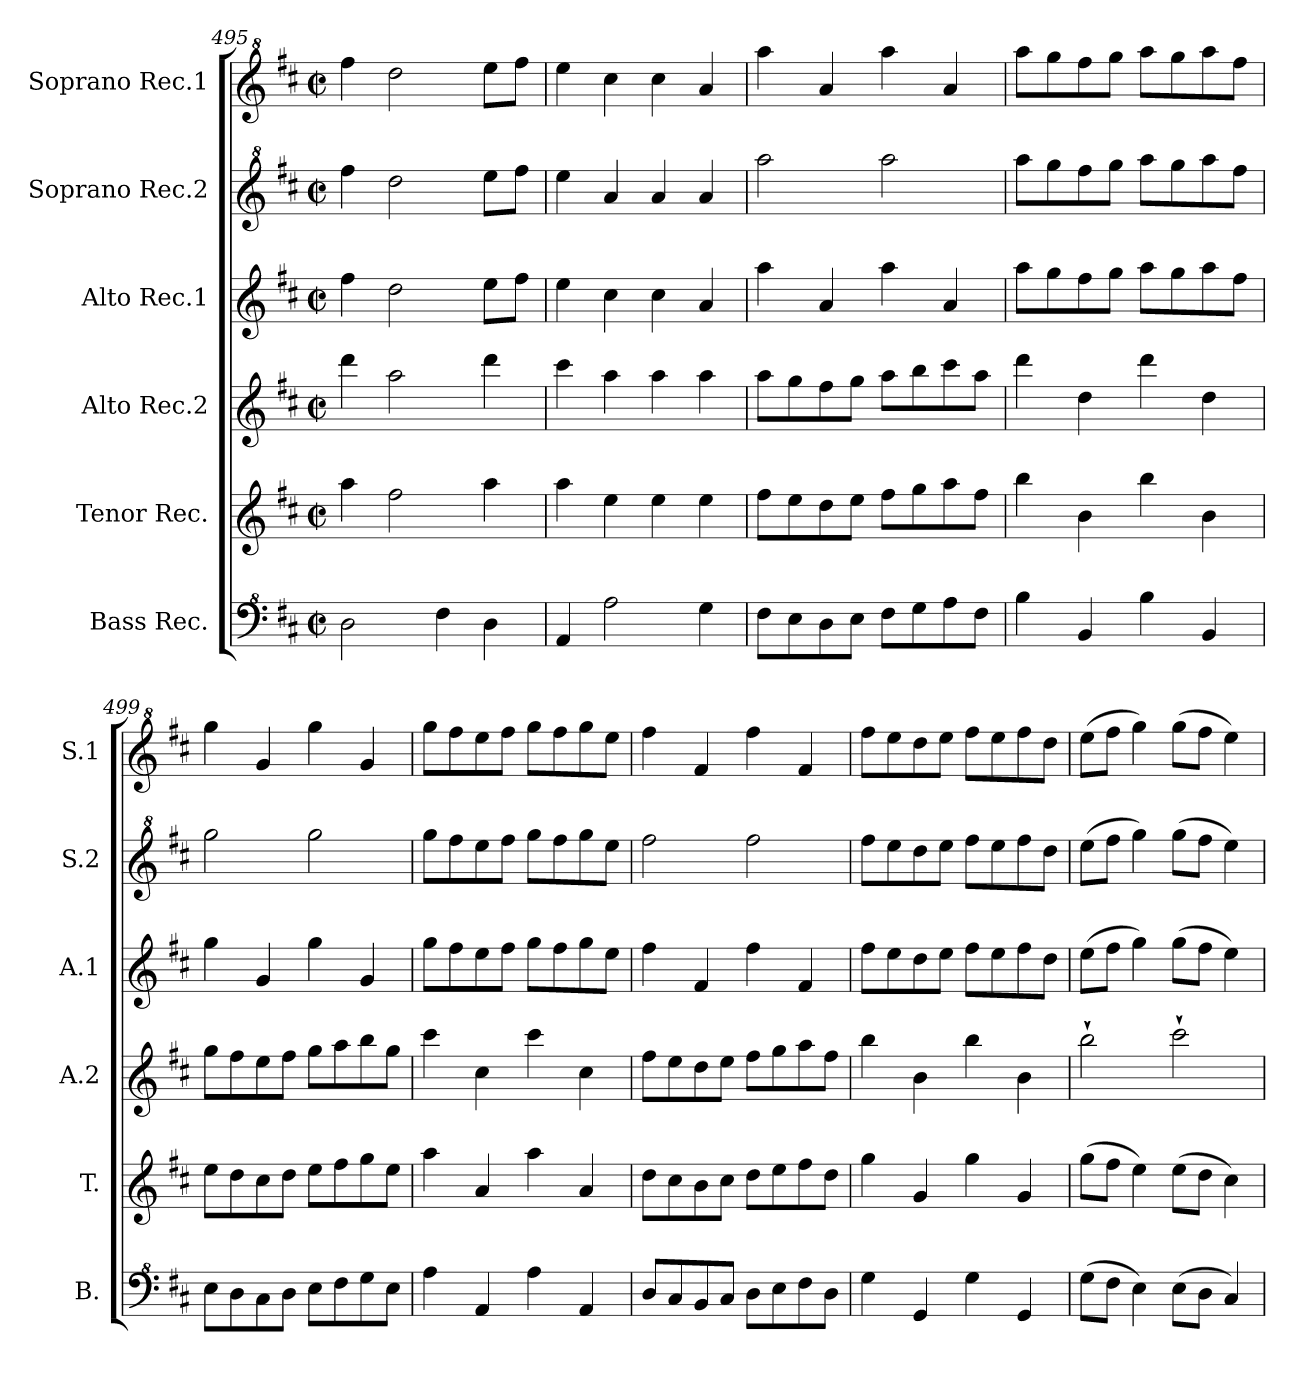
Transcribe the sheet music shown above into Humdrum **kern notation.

**kern	**kern	**kern	**kern	**kern	**kern
*part6	*part5	*part4	*part3	*part2	*part1
*staff6	*staff5	*staff4	*staff3	*staff2	*staff1
*I"Bass Rec.	*I"Tenor Rec.	*I"Alto Rec.2	*I"Alto Rec.1	*I"Soprano Rec.2	*I"Soprano Rec.1
*I'B.	*I'T.	*I'A.2	*I'A.1	*I'S.2	*I'S.1
*clefF^4	*clefG2	*clefG2	*clefG2	*clefG^2	*clefG^2
*k[f#c#]	*k[f#c#]	*k[f#c#]	*k[f#c#]	*k[f#c#]	*k[f#c#]
*D:	*D:	*D:	*D:	*D:	*D:
*M2/2	*M2/2	*M2/2	*M2/2	*M2/2	*M2/2
*met(c|)	*met(c|)	*met(c|)	*met(c|)	*met(c|)	*met(c|)
=495	=495	=495	=495	=495	=495
2d\	4aa\	4ddd\	4ff#\	4fff#\	4fff#\
.	2ff#\	2aa\	2dd\	2ddd\	2ddd\
4f#\	.	.	.	.	.
4d\	4aa\	4ddd\	8ee\L	8eee\L	8eee\L
.	.	.	8ff#\J	8fff#\J	8fff#\J
=496	=496	=496	=496	=496	=496
4A/	4aa\	4ccc#\	4ee\	4eee\	4eee\
2a\	4ee\	4aa\	4cc#\	4aa/	4ccc#\
.	4ee\	4aa\	4cc#\	4aa/	4ccc#\
4g\	4ee\	4aa\	4a/	4aa/	4aa/
=497	=497	=497	=497	=497	=497
8f#\L	8ff#\L	8aa\L	4aa\	2aaa\	4aaa\
8e\	8ee\	8gg\	.	.	.
8d\	8dd\	8ff#\	4a/	.	4aa/
8e\J	8ee\J	8gg\J	.	.	.
8f#\L	8ff#\L	8aa\L	4aa\	2aaa\	4aaa\
8g\	8gg\	8bb\	.	.	.
8a\	8aa\	8ccc#\	4a/	.	4aa/
8f#\J	8ff#\J	8aa\J	.	.	.
=498	=498	=498	=498	=498	=498
4b\	4bb\	4ddd\	8aa\L	8aaa\L	8aaa\L
.	.	.	8gg\	8ggg\	8ggg\
4B/	4b\	4dd\	8ff#\	8fff#\	8fff#\
.	.	.	8gg\J	8ggg\J	8ggg\J
4b\	4bb\	4ddd\	8aa\L	8aaa\L	8aaa\L
.	.	.	8gg\	8ggg\	8ggg\
4B/	4b\	4dd\	8aa\	8aaa\	8aaa\
.	.	.	8ff#\J	8fff#\J	8fff#\J
=499	=499	=499	=499	=499	=499
8e\L	8ee\L	8gg\L	4gg\	2ggg\	4ggg\
8d\	8dd\	8ff#\	.	.	.
8c#\	8cc#\	8ee\	4g/	.	4gg/
8d\J	8dd\J	8ff#\J	.	.	.
8e\L	8ee\L	8gg\L	4gg\	2ggg\	4ggg\
8f#\	8ff#\	8aa\	.	.	.
8g\	8gg\	8bb\	4g/	.	4gg/
8e\J	8ee\J	8gg\J	.	.	.
=500	=500	=500	=500	=500	=500
4a\	4aa\	4ccc#\	8gg\L	8ggg\L	8ggg\L
.	.	.	8ff#\	8fff#\	8fff#\
4A/	4a/	4cc#\	8ee\	8eee\	8eee\
.	.	.	8ff#\J	8fff#\J	8fff#\J
4a\	4aa\	4ccc#\	8gg\L	8ggg\L	8ggg\L
.	.	.	8ff#\	8fff#\	8fff#\
4A/	4a/	4cc#\	8gg\	8ggg\	8ggg\
.	.	.	8ee\J	8eee\J	8eee\J
=501	=501	=501	=501	=501	=501
8d/L	8dd\L	8ff#\L	4ff#\	2fff#\	4fff#\
8c#/	8cc#\	8ee\	.	.	.
8B/	8b\	8dd\	4f#/	.	4ff#/
8c#/J	8cc#\J	8ee\J	.	.	.
8d\L	8dd\L	8ff#\L	4ff#\	2fff#\	4fff#\
8e\	8ee\	8gg\	.	.	.
8f#\	8ff#\	8aa\	4f#/	.	4ff#/
8d\J	8dd\J	8ff#\J	.	.	.
!!LO:PB:g=z
=502	=502	=502	=502	=502	=502
4g\	4gg\	4bb\	8ff#\L	8fff#\L	8fff#\L
.	.	.	8ee\	8eee\	8eee\
4G/	4g/	4b\	8dd\	8ddd\	8ddd\
.	.	.	8ee\J	8eee\J	8eee\J
4g\	4gg\	4bb\	8ff#\L	8fff#\L	8fff#\L
.	.	.	8ee\	8eee\	8eee\
4G/	4g/	4b\	8ff#\	8fff#\	8fff#\
.	.	.	8dd\J	8ddd\J	8ddd\J
=503	=503	=503	=503	=503	=503
(>8g\L	(>8gg\L	2bb`\	(>8ee\L	(>8eee\L	(>8eee\L
8f#\J	8ff#\J	.	8ff#\J	8fff#\J	8fff#\J
4e\)	4ee\)	.	4gg\)	4ggg\)	4ggg\)
(>8e\L	(>8ee\L	2ccc#`\	(>8gg\L	(>8ggg\L	(>8ggg\L
8d\J	8dd\J	.	8ff#\J	8fff#\J	8fff#\J
4c#/)	4cc#\)	.	4ee\)	4eee\)	4eee\)
=	=	=	=	=	=
*-	*-	*-	*-	*-	*-
